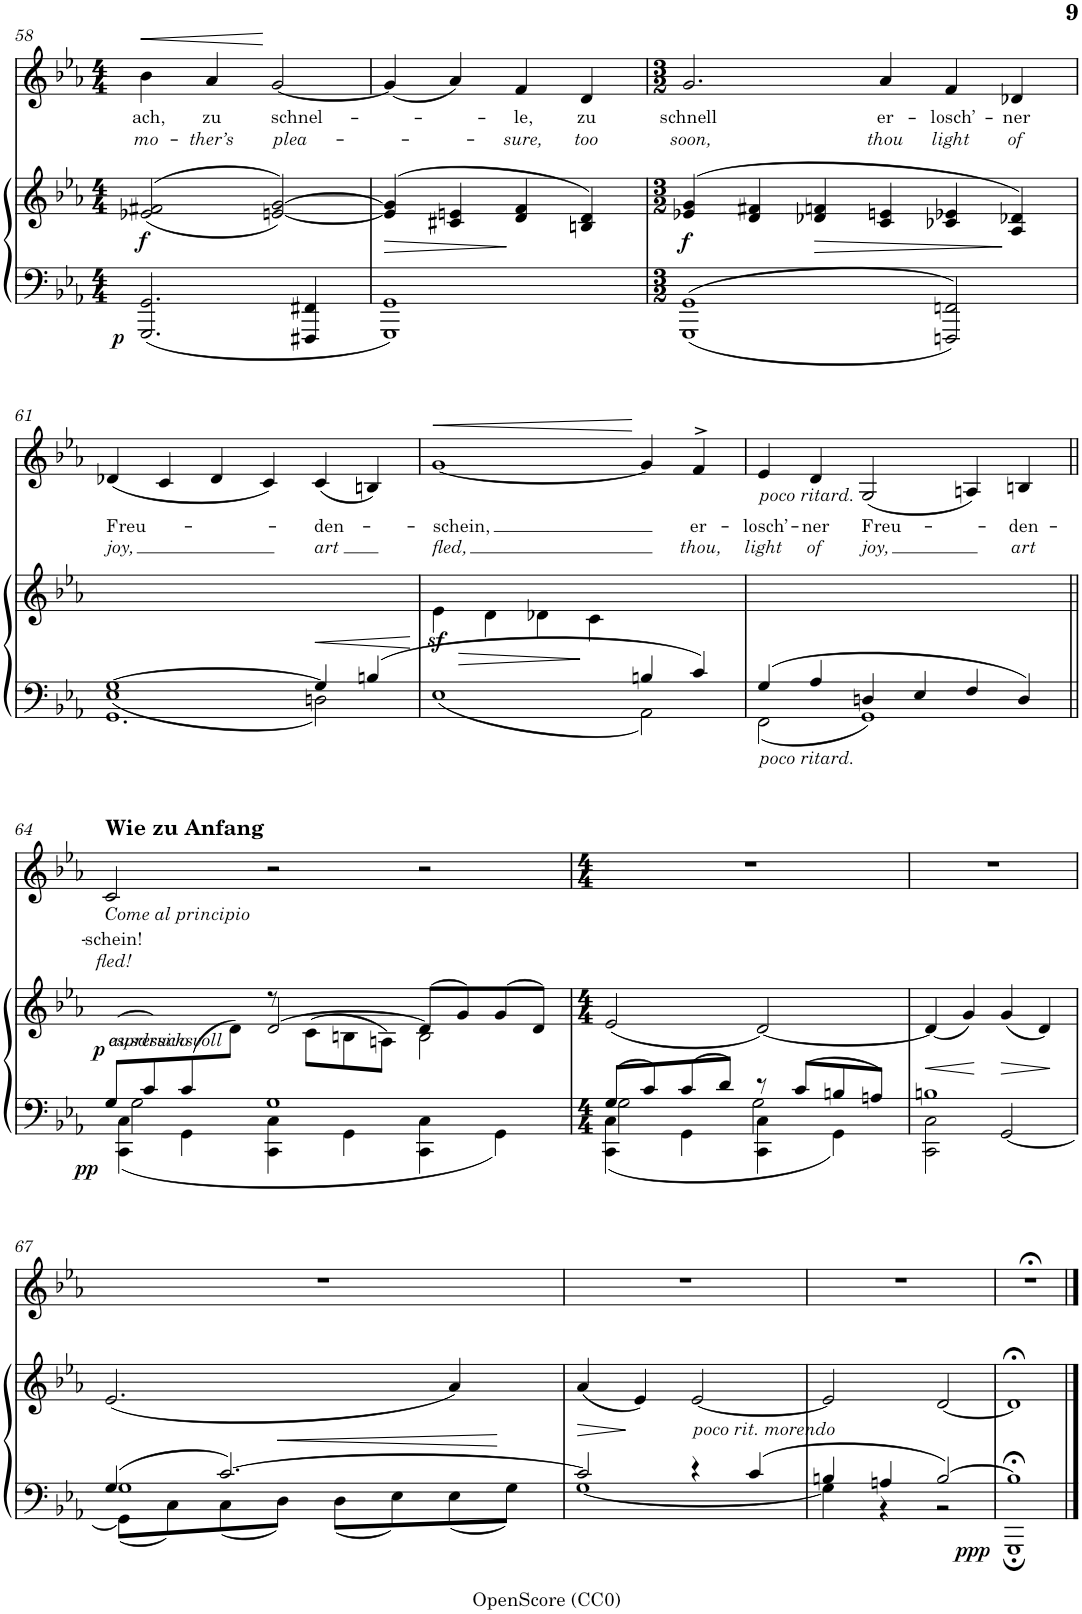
**kern	**kern	**dynam	**kern	**text	**text	**dynam
*part2	*part2	*part2	*part1	*part1	*part1	*part1
*staff3	*staff2	*staff2/3	*staff1	*staff1	*staff1	*staff1
*I"Piano	*	*	*I"Voice	*	*	*
*I'Pno	*	*	*	*	*	*
!!LO:PB:g=z
*clefF4	*clefG2	*	*clefG2	*	*	*
*k[b-e-a-]	*k[b-e-a-]	*	*k[b-e-a-]	*	*	*
*M4/4	*M4/4	*	*M4/4	*	*	*
=58	=58	=58	=58	=58	=58	=58
!	!	!LO:DY:b=2	!	!LO:LY:b	!LO:LY:b	!LO:HP:b
!	!	!LO:DY:n=1:b	!	!	!	!
2.GGG/ 2.GG/	(>(2e-X/ 2f#X/	p f	4b-\	ach,	mo-	<
!	!	!	!	!LO:LY:b	!LO:LY:b	!
.	.	.	4a-/	zu	-ther’s	.
!	!	!	!	!LO:LY:b	!LO:LY:b	!
.	[2en/ [2g/))	.	[2g/	schnel-	plea-	[
4FFF#X/ 4FF#X/	.	.	.	.	.	.
=59	=59	=59	=59	=59	=59	=59
!	!	!LO:HP:b	!	!	!	!
1GGG 1GG	(>4e/] 4g/]	>	(4g/]	.	.	.
.	4c#X/ 4en/	.	4a-/)	.	.	.
!	!	!	!	!LO:LY:b	!LO:LY:b	!
.	4d/ 4f/	]	4f/	-le,	-sure,	.
!	!	!	!	!LO:LY:b	!LO:LY:b	!
.	4Bn/ 4d/)	.	4d/	zu	too	.
=60	=60	=60	=60	=60	=60	=60
*M3/2	*M3/2	*	*M3/2	*	*	*
!	!	!LO:DY:b	!	!LO:LY:b	!LO:LY:b	!
1GGG 1GG	(>4e-X/ 4g/	f	2.g/	schnell	soon,	.
.	4d/ 4f#X/	.	.	.	.	.
!	!	!LO:HP:b	!	!	!	!
.	4d-X/ 4fn/	>	.	.	.	.
!	!	!	!	!LO:LY:b	!LO:LY:b	!
.	4c/ 4en/	.	4a-/	er-	thou	.
!	!	!	!	!LO:LY:b	!LO:LY:b	!
2FFFn/ 2FFn/	4c-X/ 4e-X/	.	4f/	-losch’-	light	.
!	!	!	!	!LO:LY:b	!LO:LY:b	!
.	4A-/ 4d-X/)	]	4d-X/	-ner	of	.
!!LO:LB:g=z
=61	=61	=61	=61	=61	=61	=61
*^	*	*	*	*	*	*
*	*^	*	*	*	*	*	*
!	!	!	!	!	!	!LO:LY:b	!LO:LY:b	!
[1G	1E-	1.GG	1.ryy	.	(4d-X/	Freu-	joy,	.
.	.	.	.	.	4c/	.	.	.
.	.	.	.	.	4d-/	.	.	.
.	.	.	.	.	4c/)	.	.	.
!	!	!	!	!	!	!LO:LY:b	!LO:LY:b	!
4G/]	2Dn\	.	.	.	(4c/	-den-	art	.
4Bn/	.	.	.	.	4Bn/)	.	.	.
*	*v	*v	*	*	*	*	*	*
=62	=62	=62	=62	=62	=62	=62	=62
!	!	!	!LO:DY:a=2	!	!LO:LY:b	!LO:LY:b	!LO:HP:b
1ryy	1E-	4e-\	sf	[1g	-schein,	fled,	<
!	!	!	!LO:HP:b	!	!	!	!
.	.	4d\	>	.	.	.	.
.	.	4d-X\	.	.	.	.	.
.	.	4c\	]	.	.	.	.
4Bn/	2AA-\	2ryy	.	4g/]	.	.	[
!	!	!	!	!	!LO:LY:b	!LO:LY:b	!
4c/	.	.	.	4f^>/	er-	thou,	.
=63	=63	=63	=63	=63	=63	=63	=63
!	!	!	!	!LO:TX:b:i:t=poco ritard.	!	!	!
!LO:TX:b:i:t=poco ritard.	!	!	!	!	!	!	!
!	!	!	!	!	!LO:LY:b	!LO:LY:b	!
4G/	2FF\	1.ryy	.	4e-/	-losch’-	light	.
!	!	!	!	!	!LO:LY:b	!LO:LY:b	!
4A-/	.	.	.	4d/	-ner	of	.
!	!	!	!	!	!LO:LY:b	!LO:LY:b	!
4Dn/	1GG	.	.	(2G/	Freu-	joy,	.
4E-/	.	.	.	.	.	.	.
4F/	.	.	.	4An/)	.	.	.
!	!	!	!	!	!LO:LY:b	!LO:LY:b	!
4D/	.	.	.	4Bn/	-den-	art	.
!!LO:LB:g=z
=64||	=64||	=64||	=64||	=64||	=64||	=64||	=64||
*	*^	*^	*	*	*	*	*
!	!	!	!	!	!	!LO:TX:a:B:t=Wie zu Anfang	!	!	!
!	!	!	!	!	!	!LO:TX:b:i:t=Come al principio	!	!	!
!	!	!	!LO:TX:b:i:t=ausdrucksvoll	!	!	!	!	!	!
!	!	!	!LO:TX:b:i:t=espressivo	!	!	!	!	!	!
!	!	!	!	!	!LO:DY:b=2	!	!LO:LY:b	!LO:LY:b	!
!	!	!	!	!	!LO:DY:n=1:b	!	!	!	!
8G/L	2G\	4CC\ 4C\	4.ryy	2ryy	pp p	2c/	-schein!	fled!	.
8c/	.	.	.	.	.	.	.	.	.
(8c/	.	4GG\	.	.	.	.	.	.	.
1ryy	.	.	8d\J)	.	.	.	.	.	.
.	1G	4CC\ 4C\	8r	[2d/	.	2r	.	.	.
.	.	.	(8c\L	.	.	.	.	.	.
.	.	4GG\	8Bn\	.	.	.	.	.	.
.	.	.	8An\J)	.	.	.	.	.	.
.	.	4CC\ 4C\	(>8d/L]	2B\	.	2r	.	.	.
.	.	.	8g/)	.	.	.	.	.	.
.	.	4GG\	(>8g/	.	.	.	.	.	.
8ryy	.	.	8d/J)	.	.	.	.	.	.
*	*	*	*v	*v	*	*	*	*	*
=65	=65	=65	=65	=65	=65	=65	=65	=65
*M4/4	*	*	*M4/4	*	*M4/4	*	*	*
8G/L	2G\	4CC\ 4C\	(2e-/	.	1r	.	.	.
8c/	.	.	.	.	.	.	.	.
8c/	.	4GG\	.	.	.	.	.	.
8d/J	.	.	.	.	.	.	.	.
8r	2G\	4CC\ 4C\	[2d/)	.	.	.	.	.
8c/L	.	.	.	.	.	.	.	.
8Bn/	.	4GG\	.	.	.	.	.	.
8An/J	.	.	.	.	.	.	.	.
*	*v	*v	*	*	*	*	*	*
=66	=66	=66	=66	=66	=66	=66	=66
!	!	!	!LO:HP:b	!	!	!	!
1Bn	2CC\ 2C\	(4d/]	<	1r	.	.	.
.	.	4g/)	.	.	.	.	.
!	!	!	!LO:HP:n=1:b	!	!	!	!
.	[<2GG/	(4g/	[ >	.	.	.	.
.	.	4d/)	.	.	.	.	.
*v	*v	*	*	*	*	*	*
.	.	]	.	.	.	.
!!LO:LB:g=z
=67	=67	=67	=67	=67	=67	=67
*^	*	*	*	*	*	*
*	*^	*	*	*	*	*	*
4G/	1G	8GG\L]	(2.e-/	.	1r	.	.	.
.	.	8C\	.	.	.	.	.	.
[2.c/	.	8C\	.	.	.	.	.	.
.	.	8D\J	.	.	.	.	.	.
.	.	8D\L	.	.	.	.	.	.
.	.	8E-\	.	.	.	.	.	.
.	.	8E-\	4a-/)	.	.	.	.	.
.	.	8G\J	.	.	.	.	.	.
=68	=68	=68	=68	=68	=68	=68	=68	=68
!	!	!	!	!LO:HP:b	!	!	!	!
*	*v	*v	*	*	*	*	*	*
2c/]	[1G	(4a-/	>	1r	.	.	.
.	.	4e-/)	]	.	.	.	.
!	!	!LO:TX:b:i:t=poco rit. morendo	!	!	!	!	!
4r	.	[2e-/	.	.	.	.	.
4c/	.	.	.	.	.	.	.
=69	=69	=69	=69	=69	=69	=69	=69
4Bn/	4G\]	2e-/]	.	1r	.	.	.
4An/	4r	.	.	.	.	.	.
[2B/	2r	[2d/	.	.	.	.	.
=70	=70	=70	=70	=70	=70	=70	=70
!	!	!	!LO:DY:b=2	!	!	!	!
1B;<]	1GGG;	1d;<]	ppp	1r;<	.	.	.
*v	*v	*	*	*	*	*	*
==	==	==	==	==	==	==
*-	*-	*-	*-	*-	*-	*-
